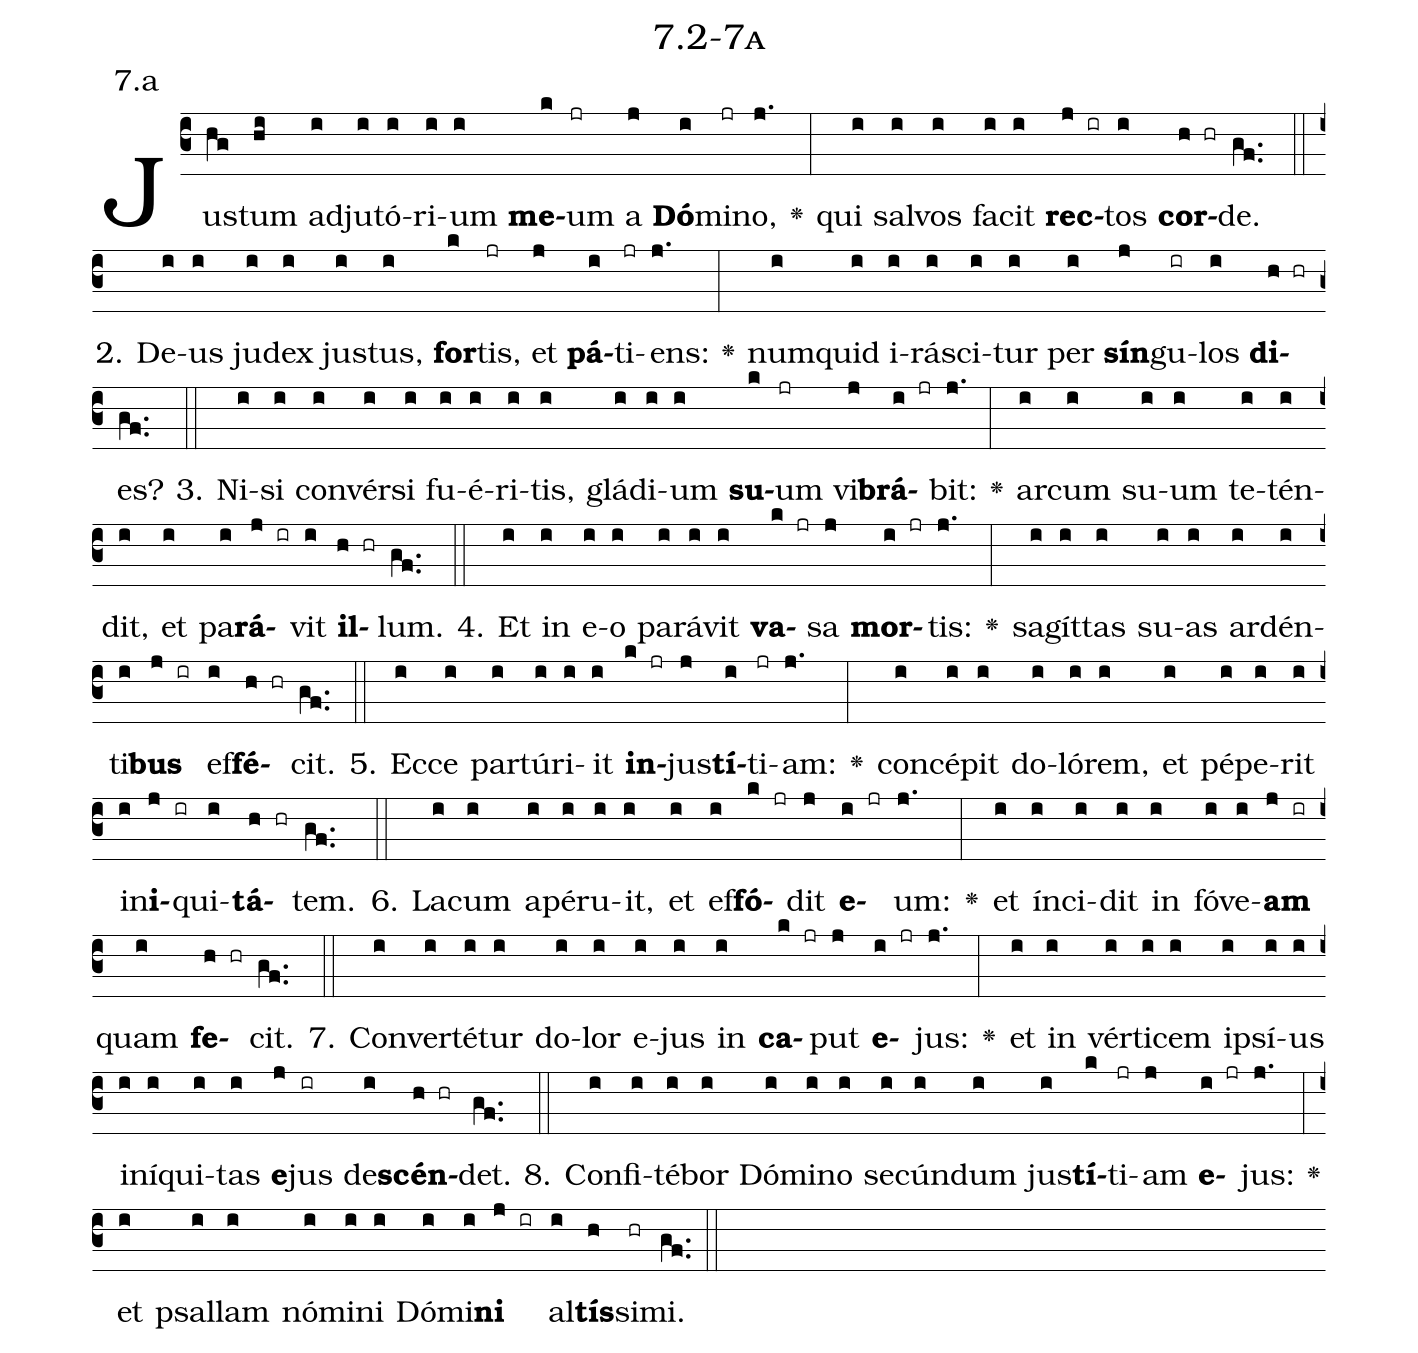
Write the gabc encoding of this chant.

name: 7.2-7a;
annotation: 7.a;
%%
(c3)Jus(hg)tum(hi) ad(i)ju(i)tó(i)ri(i)um(i) <b>me</b>(k)um(jr) a(j) <b>Dó</b>(i)mi(jr)no,(j.) <v>\greheightstar</v>(:) qui(i) sal(i)vos(i) fa(i)cit(i) <b>rec</b>(j ir)tos(i) <b>cor</b>(h hr)de.(gf..) (::)
2. De(i)us(i) ju(i)dex(i) jus(i)tus,(i) <b>for</b>(k)tis,(jr) et(j) <b>pá</b>(i)ti(jr)ens:(j.) <v>\greheightstar</v>(:) num(i)quid(i) i(i)rá(i)sci(i)tur(i) per(i) <b>sín</b>(j)gu(ir)los(i) <b>di</b>(h hr)es?(gf..) (::)
3. Ni(i)si(i) con(i)vér(i)si(i) fu(i)é(i)ri(i)tis,(i) glá(i)di(i)um(i) <b>su</b>(k)um(jr) vi(j)<b>brá</b>(i jr)bit:(j.) <v>\greheightstar</v>(:) ar(i)cum(i) su(i)um(i) te(i)tén(i)dit,(i) et(i) pa(i)<b>rá</b>(j ir)vit(i) <b>il</b>(h hr)lum.(gf..) (::)
4. Et(i) in(i) e(i)o(i) pa(i)rá(i)vit(i) <b>va</b>(k jr)sa(j) <b>mor</b>(i jr)tis:(j.) <v>\greheightstar</v>(:) sa(i)gít(i)tas(i) su(i)as(i) ar(i)dén(i)ti(i)<b>bus</b>(j ir) ef(i)<b>fé</b>(h hr)cit.(gf..) (::)
5. Ec(i)ce(i) par(i)tú(i)ri(i)it(i) <b>in</b>(k jr)jus(j)<b>tí</b>(i)ti(jr)am:(j.) <v>\greheightstar</v>(:) con(i)cé(i)pit(i) do(i)ló(i)rem,(i) et(i) pé(i)pe(i)rit(i) in(i)<b>i</b>(j ir)qui(i)<b>tá</b>(h hr)tem.(gf..) (::)
6. La(i)cum(i) a(i)pé(i)ru(i)it,(i) et(i) ef(i)<b>fó</b>(k jr)dit(j) <b>e</b>(i jr)um:(j.) <v>\greheightstar</v>(:) et(i) ín(i)ci(i)dit(i) in(i) fó(i)ve(i)<b>am</b>(j ir) quam(i) <b>fe</b>(h hr)cit.(gf..) (::)
7. Con(i)ver(i)té(i)tur(i) do(i)lor(i) e(i)jus(i) in(i) <b>ca</b>(k jr)put(j) <b>e</b>(i jr)jus:(j.) <v>\greheightstar</v>(:) et(i) in(i) vér(i)ti(i)cem(i) ip(i)sí(i)us(i) in(i)í(i)qui(i)tas(i) <b>e</b>(j)jus(ir) de(i)<b>scén</b>(h hr)det.(gf..) (::)
8. Con(i)fi(i)té(i)bor(i) Dó(i)mi(i)no(i) se(i)cún(i)dum(i) jus(i)<b>tí</b>(k)ti(jr)am(j) <b>e</b>(i jr)jus:(j.) <v>\greheightstar</v>(:) et(i) psal(i)lam(i) nó(i)mi(i)ni(i) Dó(i)mi(i)<b>ni</b>(j ir) al(i)<b>tís</b>(h)si(hr)mi.(gf..) (::)
